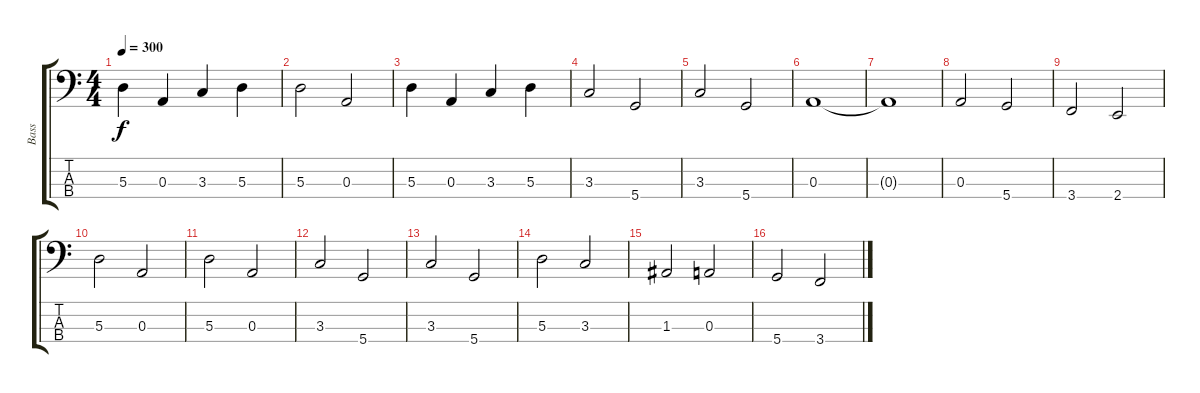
\track ("Bass" "Bass") {instrument electricbassfinger}
\staff {score tabs}
\tuning (G2 D2 A1 D1) {hide}
\ts (4 4)
\tempo 300
\clef f4
\ks c
5.3.4{dy f} 0.3.4 3.3.4 5.3.4 |
5.3.2 0.3.2 |
5.3.4 0.3.4 3.3.4 5.3.4 |
3.3.2 5.4.2 |
3.3.2 5.4.2 |
0.3.1 |
0.3{t}.1 |
0.3.2 5.4.2 |
3.4.2 2.4.2 |
5.3.2 0.3.2 |
5.3.2 0.3.2 |
3.3.2 5.4.2 |
3.3.2 5.4.2 |
5.3.2 3.3.2 |
1.3.2 0.3.2 |
5.4.2 3.4.2
